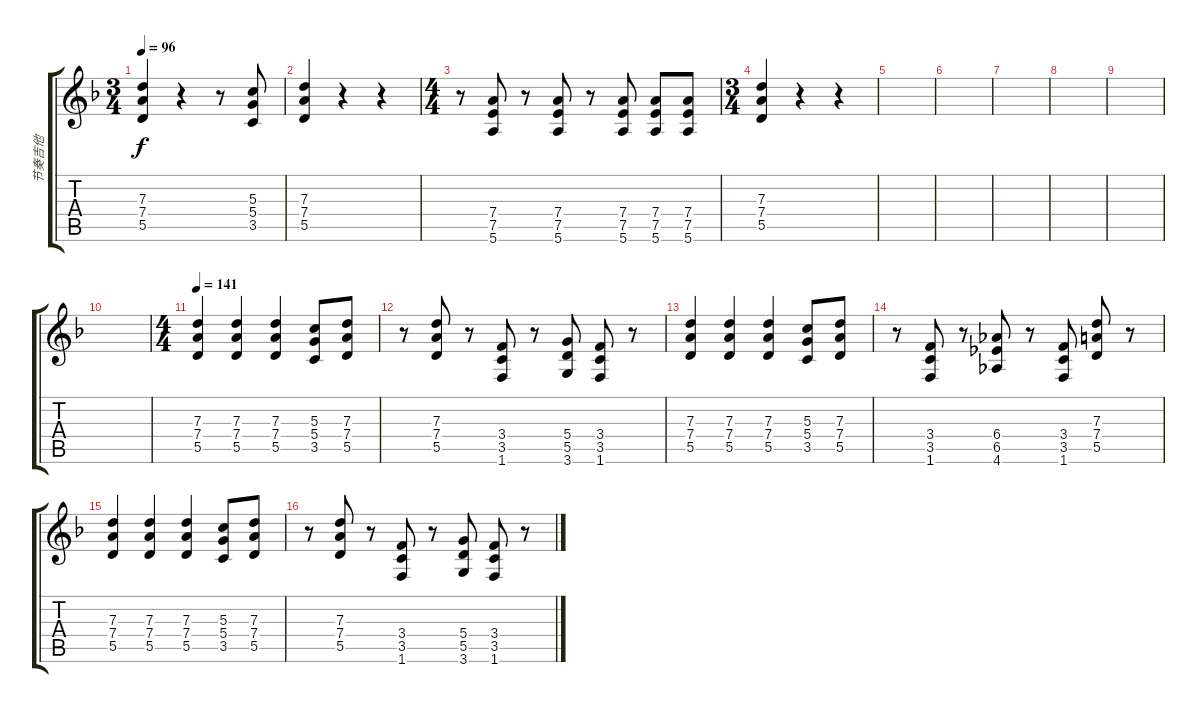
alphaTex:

\track ("节奏吉他" "节奏吉他") {instrument electricguitarjazz}
\staff {score tabs}
\tuning (E4 B3 G3 D3 A2 E2) {hide}
\ts (3 4)
\tempo 96
\clef g2
\ks f
(7.3 7.4 5.5).4{dy f} r.4 r.8 (5.3 5.4 3.5).8 |
(7.3 7.4 5.5).4 r.4 r.4 |
\ts (4 4)
r.8 (7.4 7.5 5.6).8 r.8 (7.4 7.5 5.6).8 r.8 (7.4 7.5 5.6).8 (7.4 7.5 5.6).8 (7.4 7.5 5.6).8 |
\ts (3 4)
(7.3 7.4 5.5).4 r.4 r.4 |
|
|
|
|
|
|
\ts (4 4)
\tempo 141
(7.3 7.4 5.5).4 (7.3 7.4 5.5).4 (7.3 7.4 5.5).4 (5.3 5.4 3.5).8 (7.3 7.4 5.5).8 |
r.8 (7.3 7.4 5.5).8 r.8 (3.4 3.5 1.6).8 r.8 (5.4 5.5 3.6).8 (3.4 3.5 1.6).8 r.8 |
(7.3 7.4 5.5).4 (7.3 7.4 5.5).4 (7.3 7.4 5.5).4 (5.3 5.4 3.5).8 (7.3 7.4 5.5).8 |
r.8 (3.4 3.5 1.6).8 r.8 (6.4 6.5 4.6).8 r.8 (3.4 3.5 1.6).8 (7.3 7.4 5.5).8 r.8 |
(7.3 7.4 5.5).4 (7.3 7.4 5.5).4 (7.3 7.4 5.5).4 (5.3 5.4 3.5).8 (7.3 7.4 5.5).8 |
r.8 (7.3 7.4 5.5).8 r.8 (3.4 3.5 1.6).8 r.8 (5.4 5.5 3.6).8 (3.4 3.5 1.6).8 r.8
